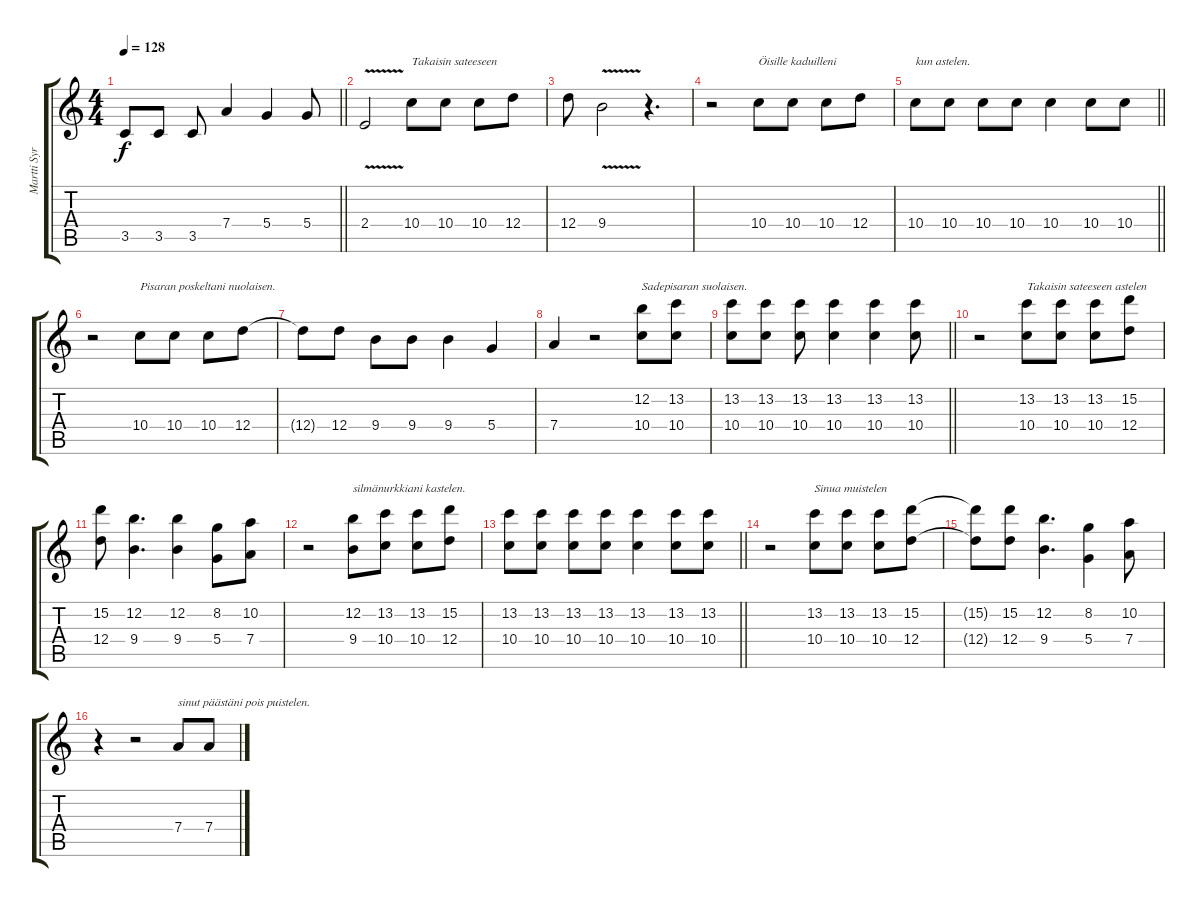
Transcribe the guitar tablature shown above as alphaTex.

\track ("Martti Syrjä" "Martti Syr") {instrument overdrivenguitar}
\staff {score tabs}
\tuning (E4 B3 G3 D3 A2 E2) {hide}
\ts (4 4)
\tempo 128
\clef g2
\barLineRight lightlight
\ks c
3.5.8{dy f} 3.5.8 3.5.8 7.4.4 5.4.4 5.4.8 |
2.4{v}.2 10.4.8{txt "Takaisin sateeseen"} 10.4.8 10.4.8 12.4.8 |
12.4.8 9.4{v}.2 r.4{d} |
r.2 10.4.8{txt "Öisille kaduilleni"} 10.4.8 10.4.8 12.4.8 |
\barLineRight lightlight
10.4.8{txt "kun astelen."} 10.4.8 10.4.8 10.4.8 10.4.4 10.4.8 10.4.8 |
r.2 10.4.8{txt "Pisaran poskeltani nuolaisen."} 10.4.8 10.4.8 12.4.8 |
12.4{t}.8 12.4.8 9.4.8 9.4.8 9.4.4 5.4.4 |
7.4.4 r.2 (12.2 10.4).8{txt "Sadepisaran suolaisen."} (13.2 10.4).8 |
\barLineRight lightlight
(13.2 10.4).8 (13.2 10.4).8 (13.2 10.4).8 (13.2 10.4).4 (13.2 10.4).4 (13.2 10.4).8 |
r.2 (13.2 10.4).8{txt "Takaisin sateeseen astelen"} (13.2 10.4).8 (13.2 10.4).8 (15.2 12.4).8 |
(15.2 12.4).8 (12.2 9.4).4{d} (12.2 9.4).4 (8.2 5.4).8 (10.2 7.4).8 |
r.2 (12.2 9.4).8{txt "silmänurkkiani kastelen."} (13.2 10.4).8 (13.2 10.4).8 (15.2 12.4).8 |
\barLineRight lightlight
(13.2 10.4).8 (13.2 10.4).8 (13.2 10.4).8 (13.2 10.4).8 (13.2 10.4).4 (13.2 10.4).8 (13.2 10.4).8 |
r.2 (13.2 10.4).8{txt "Sinua muistelen"} (13.2 10.4).8 (13.2 10.4).8 (15.2 12.4).8 |
(15.2{t} 12.4{t}).8 (15.2 12.4).8 (12.2 9.4).4{d} (8.2 5.4).4 (10.2 7.4).8 |
r.4 r.2 7.4.8{txt "sinut päästäni pois puistelen."} 7.4.8
